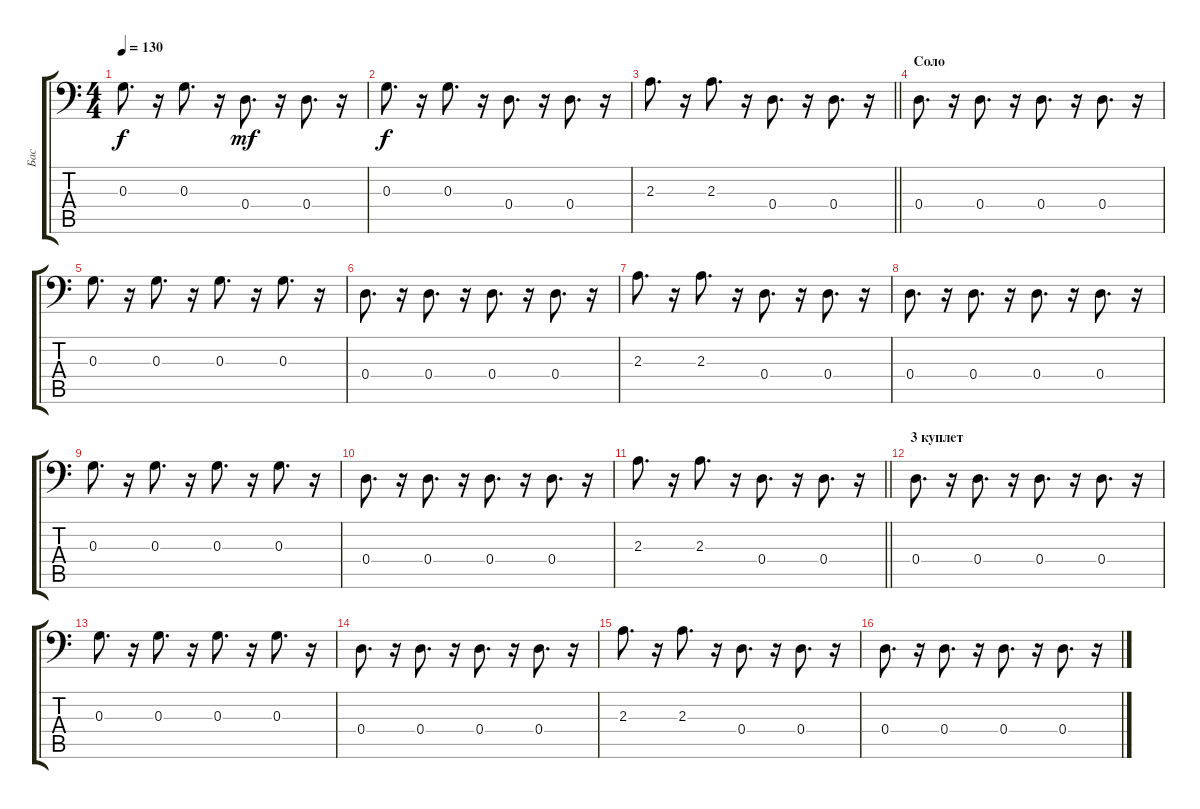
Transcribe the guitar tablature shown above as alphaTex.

\track ("Бас" "Бас") {instrument electricbassfinger}
\staff {score tabs}
\tuning (F3 C3 G2 D2 A1 E1) {hide}
\ts (4 4)
\tempo 130
\clef f4
\ks c
0.3.8{d dy f} r.16 0.3.8{d} r.16 0.4.8{d dy mf} r.16 0.4.8{d} r.16 |
0.3.8{d dy f} r.16 0.3.8{d} r.16 0.4.8{d} r.16 0.4.8{d} r.16 |
\barLineRight lightlight
2.3.8{d} r.16 2.3.8{d} r.16 0.4.8{d} r.16 0.4.8{d} r.16 |
\section ("" "Соло")
0.4.8{d} r.16 0.4.8{d} r.16 0.4.8{d} r.16 0.4.8{d} r.16 |
0.3.8{d} r.16 0.3.8{d} r.16 0.3.8{d} r.16 0.3.8{d} r.16 |
0.4.8{d} r.16 0.4.8{d} r.16 0.4.8{d} r.16 0.4.8{d} r.16 |
2.3.8{d} r.16 2.3.8{d} r.16 0.4.8{d} r.16 0.4.8{d} r.16 |
0.4.8{d} r.16 0.4.8{d} r.16 0.4.8{d} r.16 0.4.8{d} r.16 |
0.3.8{d} r.16 0.3.8{d} r.16 0.3.8{d} r.16 0.3.8{d} r.16 |
0.4.8{d} r.16 0.4.8{d} r.16 0.4.8{d} r.16 0.4.8{d} r.16 |
\barLineRight lightlight
2.3.8{d} r.16 2.3.8{d} r.16 0.4.8{d} r.16 0.4.8{d} r.16 |
\section ("" "3 куплет")
0.4.8{d} r.16 0.4.8{d} r.16 0.4.8{d} r.16 0.4.8{d} r.16 |
0.3.8{d} r.16 0.3.8{d} r.16 0.3.8{d} r.16 0.3.8{d} r.16 |
0.4.8{d} r.16 0.4.8{d} r.16 0.4.8{d} r.16 0.4.8{d} r.16 |
2.3.8{d} r.16 2.3.8{d} r.16 0.4.8{d} r.16 0.4.8{d} r.16 |
0.4.8{d} r.16 0.4.8{d} r.16 0.4.8{d} r.16 0.4.8{d} r.16
